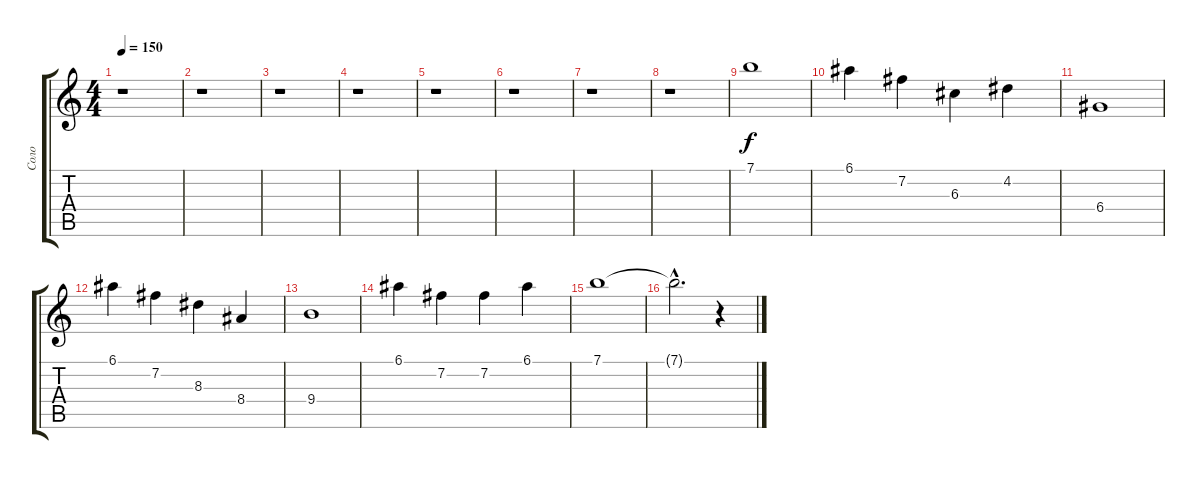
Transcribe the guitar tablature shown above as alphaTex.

\track ("Соло" "Соло") {instrument distortionguitar}
\staff {score tabs}
\tuning (E4 B3 G3 D3 A2 E2) {hide}
\ts (4 4)
\tempo 150
\clef g2
\ks c
r.1{dy f instrument distortionguitar} |
r.1 |
r.1 |
r.1 |
r.1 |
r.1 |
r.1 |
r.1 |
7.1.1 |
6.1.4 7.2.4 6.3.4 4.2.4 |
6.4.1 |
6.1.4 7.2.4 8.3.4 8.4.4 |
9.4.1 |
6.1.4 7.2.4 7.2.4 6.1.4 |
7.1.1 |
7.1{hac t}.2{d} r.4
